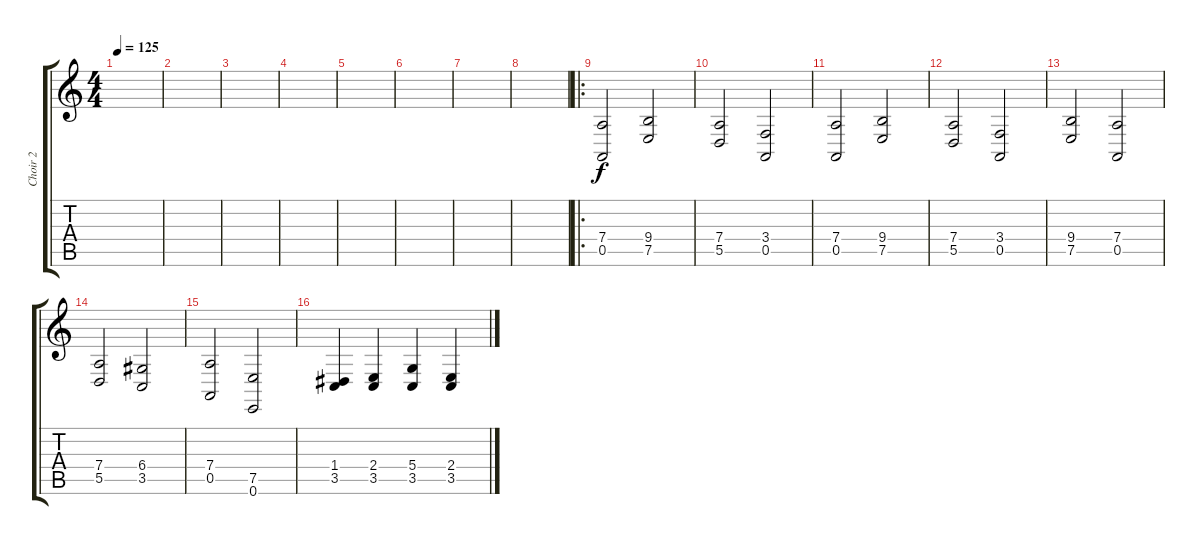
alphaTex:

\track ("Choir 2" "Choir 2") {instrument lead6voice}
\staff {score tabs}
\tuning (E4 B3 G3 D3 A2 E2) {hide}
\ts (4 4)
\tempo 125
\clef g2
\ks c
|
|
|
|
|
|
|
|
\ro
(7.4 0.5).2 (9.4 7.5).2 |
(7.4 5.5).2 (3.4 0.5).2 |
(7.4 0.5).2 (9.4 7.5).2 |
(7.4 5.5).2 (3.4 0.5).2 |
(9.4 7.5).2 (7.4 0.5).2 |
(7.4 5.5).2 (6.4 3.5).2 |
(7.4 0.5).2 (7.5 0.6).2 |
(1.4 3.5).4 (2.4 3.5).4 (5.4 3.5).4 (2.4 3.5).4
